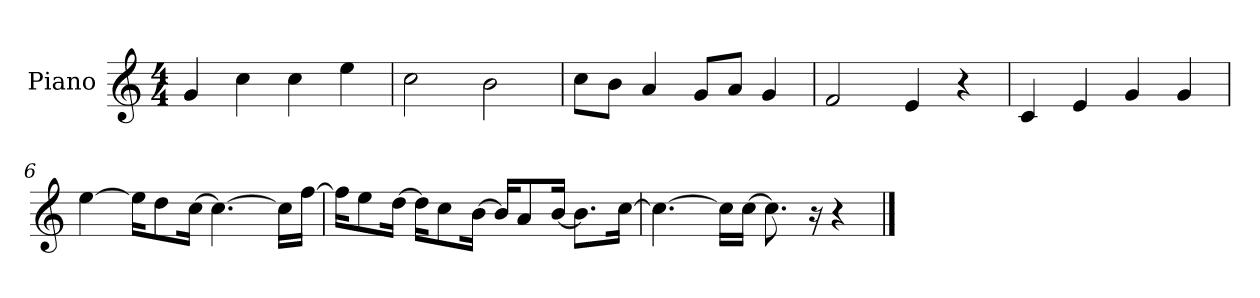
**kern
*part1
*staff1
*I"Piano
*I'P-no
*clefG2
*k[]
*M4/4
*MM90
=1
4g/
4cc\
4cc\
4ee\
=2
2cc\
2b\
=3
8cc\L
8b\J
4a/
8g/L
8a/J
4g/
=4
2f/
4e/
4r
=5
4c/
4e/
4g/
4g/
=6
[4ee\
16ee\KL]
8dd\
[16cc\Jk
4.cc\_
16cc\LL]
[16ff\JJ
!!LO:LB:g=z
=7
16ff\KL]
8ee\
[16dd\Jk
16dd\KL]
8cc\
[16b\Jk
16b/KL]
8a/
[16b/Jk
8.b\L]
[16cc\Jk
=8
4.cc\_
16cc\LL]
[16cc\JJ
8.cc\]
16r
4r
==
*-
